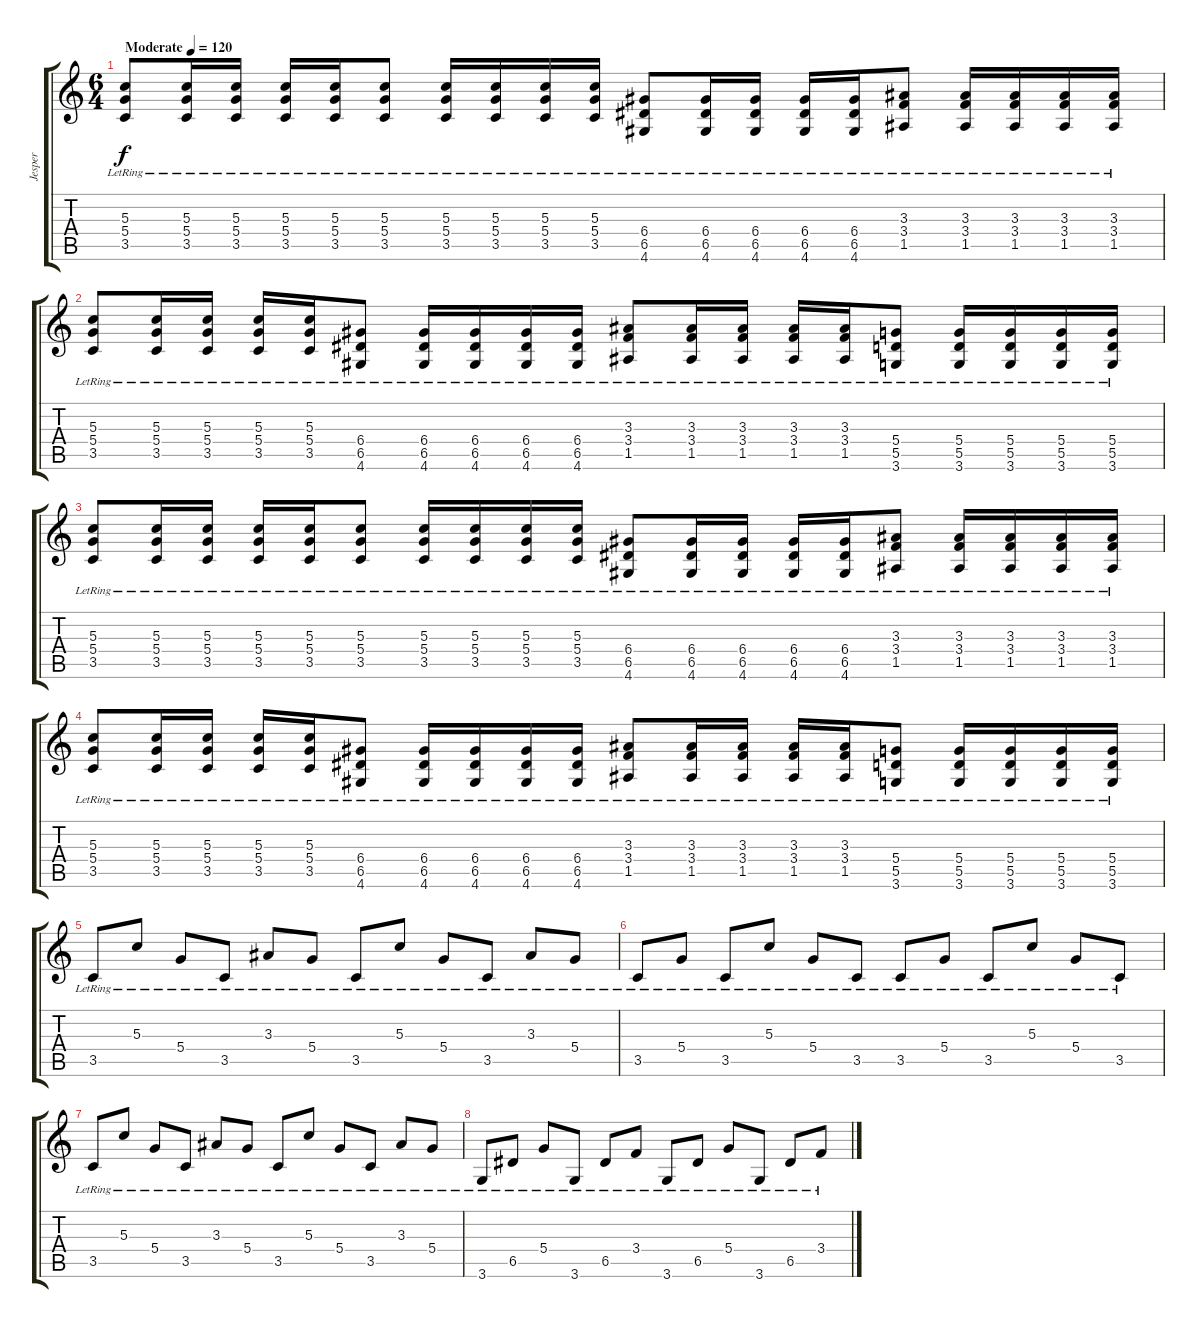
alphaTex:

\track ("Jesper" "Jesper") {instrument acousticguitarsteel}
\staff {score tabs}
\tuning (E4 B3 G3 D3 A2 E2) {hide}
\ts (6 4)
\tempo (120 "Moderate")
\clef g2
\ks c
(5.3{lr} 5.4{lr} 3.5{lr}).8{dy f instrument acousticguitarsteel} (5.3{lr} 5.4{lr} 3.5{lr}).16 (5.3{lr} 5.4{lr} 3.5{lr}).16 (5.3{lr} 5.4{lr} 3.5{lr}).16 (5.3{lr} 5.4{lr} 3.5{lr}).16 (5.3{lr} 5.4{lr} 3.5{lr}).8 (5.3{lr} 5.4{lr} 3.5{lr}).16 (5.3{lr} 5.4{lr} 3.5{lr}).16 (5.3{lr} 5.4{lr} 3.5{lr}).16 (5.3{lr} 5.4{lr} 3.5{lr}).16 (6.4{lr} 6.5{lr} 4.6{lr}).8 (6.4{lr} 6.5{lr} 4.6{lr}).16 (6.4{lr} 6.5{lr} 4.6{lr}).16 (6.4{lr} 6.5{lr} 4.6{lr}).16 (6.4{lr} 6.5{lr} 4.6{lr}).16 (3.3{lr} 3.4{lr} 1.5{lr}).8 (3.3{lr} 3.4{lr} 1.5{lr}).16 (3.3{lr} 3.4{lr} 1.5{lr}).16 (3.3{lr} 3.4{lr} 1.5{lr}).16 (3.3{lr} 3.4{lr} 1.5{lr}).16 |
(5.3{lr} 5.4 3.5{lr}).8 (5.3{lr} 5.4 3.5{lr}).16 (5.3{lr} 5.4 3.5{lr}).16 (5.3{lr} 5.4 3.5{lr}).16 (5.3{lr} 5.4 3.5{lr}).16 (6.4{lr} 6.5 4.6{lr}).8 (6.4{lr} 6.5 4.6{lr}).16 (6.4{lr} 6.5 4.6{lr}).16 (6.4{lr} 6.5 4.6{lr}).16 (6.4{lr} 6.5 4.6{lr}).16 (3.3{lr} 3.4{lr} 1.5{lr}).8 (3.3{lr} 3.4{lr} 1.5{lr}).16 (3.3{lr} 3.4{lr} 1.5{lr}).16 (3.3{lr} 3.4{lr} 1.5{lr}).16 (3.3{lr} 3.4{lr} 1.5{lr}).16 (5.4{lr} 5.5 3.6{lr}).8 (5.4{lr} 5.5 3.6{lr}).16 (5.4{lr} 5.5 3.6{lr}).16 (5.4{lr} 5.5 3.6{lr}).16 (5.4{lr} 5.5 3.6{lr}).16 |
(5.3{lr} 5.4{lr} 3.5{lr}).8 (5.3{lr} 5.4{lr} 3.5{lr}).16 (5.3{lr} 5.4{lr} 3.5{lr}).16 (5.3{lr} 5.4{lr} 3.5{lr}).16 (5.3{lr} 5.4{lr} 3.5{lr}).16 (5.3{lr} 5.4{lr} 3.5{lr}).8 (5.3{lr} 5.4{lr} 3.5{lr}).16 (5.3{lr} 5.4{lr} 3.5{lr}).16 (5.3{lr} 5.4{lr} 3.5{lr}).16 (5.3{lr} 5.4{lr} 3.5{lr}).16 (6.4{lr} 6.5{lr} 4.6{lr}).8 (6.4{lr} 6.5{lr} 4.6{lr}).16 (6.4{lr} 6.5{lr} 4.6{lr}).16 (6.4{lr} 6.5{lr} 4.6{lr}).16 (6.4{lr} 6.5{lr} 4.6{lr}).16 (3.3{lr} 3.4{lr} 1.5{lr}).8 (3.3{lr} 3.4{lr} 1.5{lr}).16 (3.3{lr} 3.4{lr} 1.5{lr}).16 (3.3{lr} 3.4{lr} 1.5{lr}).16 (3.3{lr} 3.4{lr} 1.5{lr}).16 |
(5.3{lr} 5.4 3.5{lr}).8 (5.3{lr} 5.4 3.5{lr}).16 (5.3{lr} 5.4 3.5{lr}).16 (5.3{lr} 5.4 3.5{lr}).16 (5.3{lr} 5.4 3.5{lr}).16 (6.4{lr} 6.5 4.6{lr}).8 (6.4{lr} 6.5 4.6{lr}).16 (6.4{lr} 6.5 4.6{lr}).16 (6.4{lr} 6.5 4.6{lr}).16 (6.4{lr} 6.5 4.6{lr}).16 (3.3{lr} 3.4{lr} 1.5{lr}).8 (3.3{lr} 3.4{lr} 1.5{lr}).16 (3.3{lr} 3.4{lr} 1.5{lr}).16 (3.3{lr} 3.4{lr} 1.5{lr}).16 (3.3{lr} 3.4{lr} 1.5{lr}).16 (5.4{lr} 5.5 3.6{lr}).8 (5.4{lr} 5.5 3.6{lr}).16 (5.4{lr} 5.5 3.6{lr}).16 (5.4{lr} 5.5 3.6{lr}).16 (5.4{lr} 5.5 3.6{lr}).16 |
3.5{lr}.8 5.3{lr}.8 5.4{lr}.8 3.5{lr}.8 3.3{lr}.8 5.4{lr}.8 3.5{lr}.8 5.3{lr}.8 5.4{lr}.8 3.5{lr}.8 3.3{lr}.8 5.4{lr}.8 |
3.5{lr}.8 5.4{lr}.8 3.5{lr}.8 5.3{lr}.8 5.4{lr}.8 3.5{lr}.8 3.5{lr}.8 5.4{lr}.8 3.5{lr}.8 5.3{lr}.8 5.4{lr}.8 3.5{lr}.8 |
3.5{lr}.8 5.3{lr}.8 5.4{lr}.8 3.5{lr}.8 3.3{lr}.8 5.4{lr}.8 3.5{lr}.8 5.3{lr}.8 5.4{lr}.8 3.5{lr}.8 3.3{lr}.8 5.4{lr}.8 |
3.6{lr}.8 6.5{lr}.8 5.4{lr}.8 3.6{lr}.8 6.5{lr}.8 3.4{lr}.8 3.6{lr}.8 6.5{lr}.8 5.4{lr}.8 3.6{lr}.8 6.5{lr}.8 3.4{lr}.8
